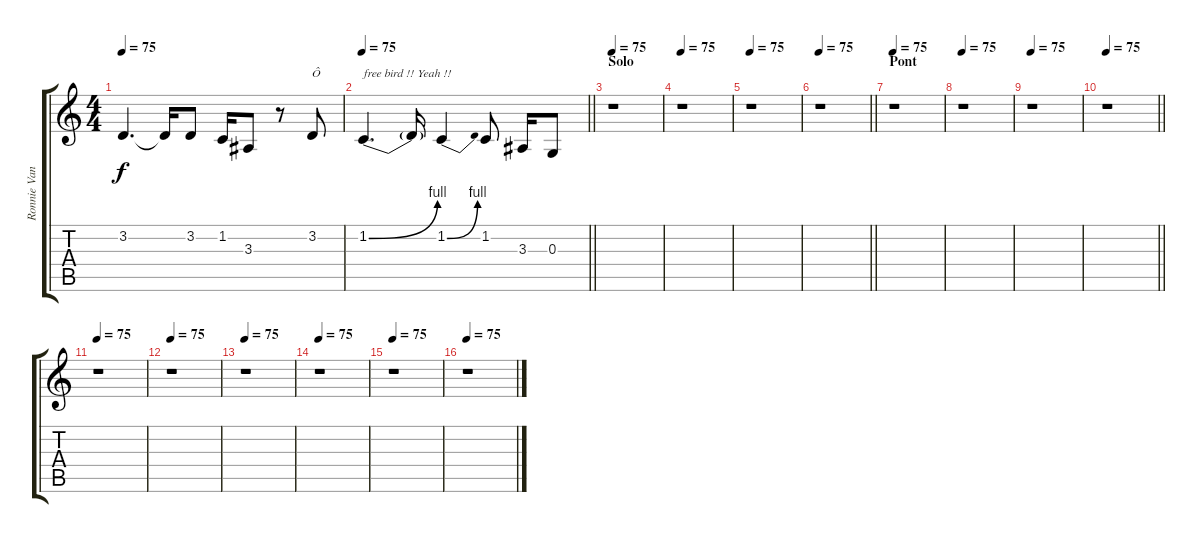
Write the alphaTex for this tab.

\track ("Ronnie Van Zant (vocal)" "Ronnie Van") {instrument lead2sawtooth}
\staff {score tabs}
\tuning (E4 B3 G3 D3 A2 E2) {hide}
\ts (4 4)
\tempo 75
\clef g2
\ks c
3.2.4{d dy f} 3.2{t}.16 3.2.8 1.2.16 3.3.8 r.8 3.2.8{txt "Ô"} |
\tempo 75
\barLineRight lightlight
1.2{be (bend 0 0 60 4)}.4{d txt "free bird !! Yeah !!"} 1.2{t}.16 1.2{be (bend 0 0 60 4)}.4 1.2.8 3.3.16 0.3.8 |
\section ("" "Solo")
\tempo 75
r.1 |
\tempo 75
r.1 |
\tempo 75
r.1 |
\tempo 75
\barLineRight lightlight
r.1 |
\section ("" "Pont")
\tempo 75
r.1 |
\tempo 75
r.1 |
\tempo 75
r.1 |
\tempo 75
\barLineRight lightlight
r.1 |
\section ("" "")
\tempo 75
r.1 |
\tempo 75
r.1 |
\tempo 75
r.1 |
\tempo 75
r.1 |
\tempo 75
r.1 |
\tempo 75
r.1
